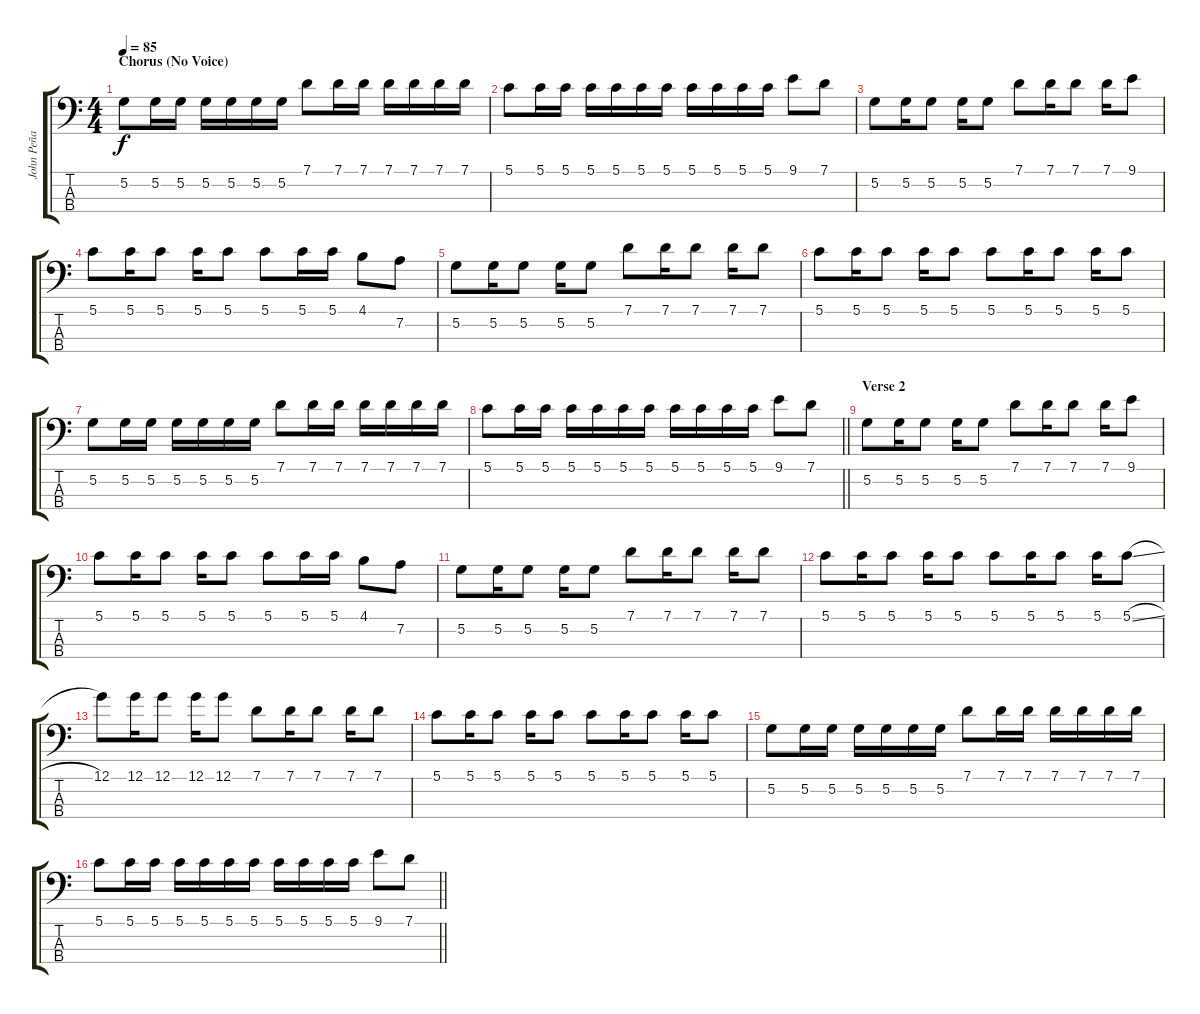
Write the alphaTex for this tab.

\track ("John Peña" "John Peña") {instrument electricbasspick}
\staff {score tabs}
\tuning (G2 D2 A1 E1) {hide}
\ts (4 4)
\section ("" "Chorus (No Voice)")
\tempo 85
\clef f4
\ks c
5.2.8{dy f} 5.2.16 5.2.16 5.2.16 5.2.16 5.2.16 5.2.16 7.1.8 7.1.16 7.1.16 7.1.16 7.1.16 7.1.16 7.1.16 |
5.1.8 5.1.16 5.1.16 5.1.16 5.1.16 5.1.16 5.1.16 5.1.16 5.1.16 5.1.16 5.1.16 9.1.8 7.1.8 |
5.2.8 5.2.16 5.2.8 5.2.16 5.2.8 7.1.8 7.1.16 7.1.8 7.1.16 9.1.8 |
5.1.8 5.1.16 5.1.8 5.1.16 5.1.8 5.1.8 5.1.16 5.1.16 4.1.8 7.2.8 |
5.2.8 5.2.16 5.2.8 5.2.16 5.2.8 7.1.8 7.1.16 7.1.8 7.1.16 7.1.8 |
5.1.8 5.1.16 5.1.8 5.1.16 5.1.8 5.1.8 5.1.16 5.1.8 5.1.16 5.1.8 |
5.2.8 5.2.16 5.2.16 5.2.16 5.2.16 5.2.16 5.2.16 7.1.8 7.1.16 7.1.16 7.1.16 7.1.16 7.1.16 7.1.16 |
\barLineRight lightlight
5.1.8 5.1.16 5.1.16 5.1.16 5.1.16 5.1.16 5.1.16 5.1.16 5.1.16 5.1.16 5.1.16 9.1.8 7.1.8 |
\section ("" "Verse 2")
5.2.8 5.2.16 5.2.8 5.2.16 5.2.8 7.1.8 7.1.16 7.1.8 7.1.16 9.1.8 |
5.1.8 5.1.16 5.1.8 5.1.16 5.1.8 5.1.8 5.1.16 5.1.16 4.1.8 7.2.8 |
5.2.8 5.2.16 5.2.8 5.2.16 5.2.8 7.1.8 7.1.16 7.1.8 7.1.16 7.1.8 |
5.1.8 5.1.16 5.1.8 5.1.16 5.1.8 5.1.8 5.1.16 5.1.8 5.1.16 5.1{sl}.8 |
12.1.8 12.1.16 12.1.8 12.1.16 12.1.8 7.1.8 7.1.16 7.1.8 7.1.16 7.1.8 |
5.1.8 5.1.16 5.1.8 5.1.16 5.1.8 5.1.8 5.1.16 5.1.8 5.1.16 5.1.8 |
5.2.8 5.2.16 5.2.16 5.2.16 5.2.16 5.2.16 5.2.16 7.1.8 7.1.16 7.1.16 7.1.16 7.1.16 7.1.16 7.1.16 |
\barLineRight lightlight
5.1.8 5.1.16 5.1.16 5.1.16 5.1.16 5.1.16 5.1.16 5.1.16 5.1.16 5.1.16 5.1.16 9.1.8 7.1.8
